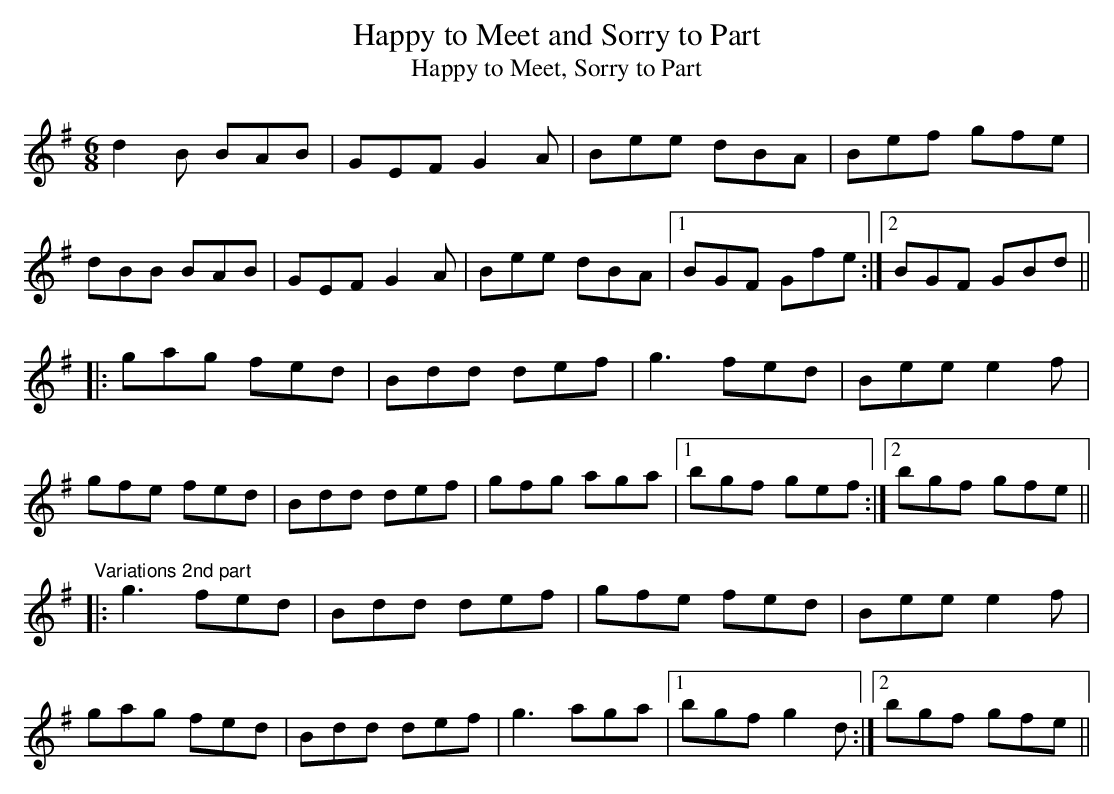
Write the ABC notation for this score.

X:1
T:Happy to Meet and Sorry to Part
T:Happy to Meet, Sorry to Part
M:6/8
L:1/8
K:G
d2B BAB|GEF G2A|Bee dBA|Bef gfe|
dBB BAB|GEF G2A|Bee dBA|1 BGF Gfe:|2 BGF GBd||
|:gag fed|Bdd def|g3 fed|Bee e2f|
gfe fed|Bdd def|gfg aga|1 bgf gef:|2 bgf gfe||
"Variations 2nd part"
|:g3 fed|Bdd def|gfe fed|Bee e2f|
gag fed|Bdd def|g3 aga|1 bgf g2d:|2 bgf gfe||
